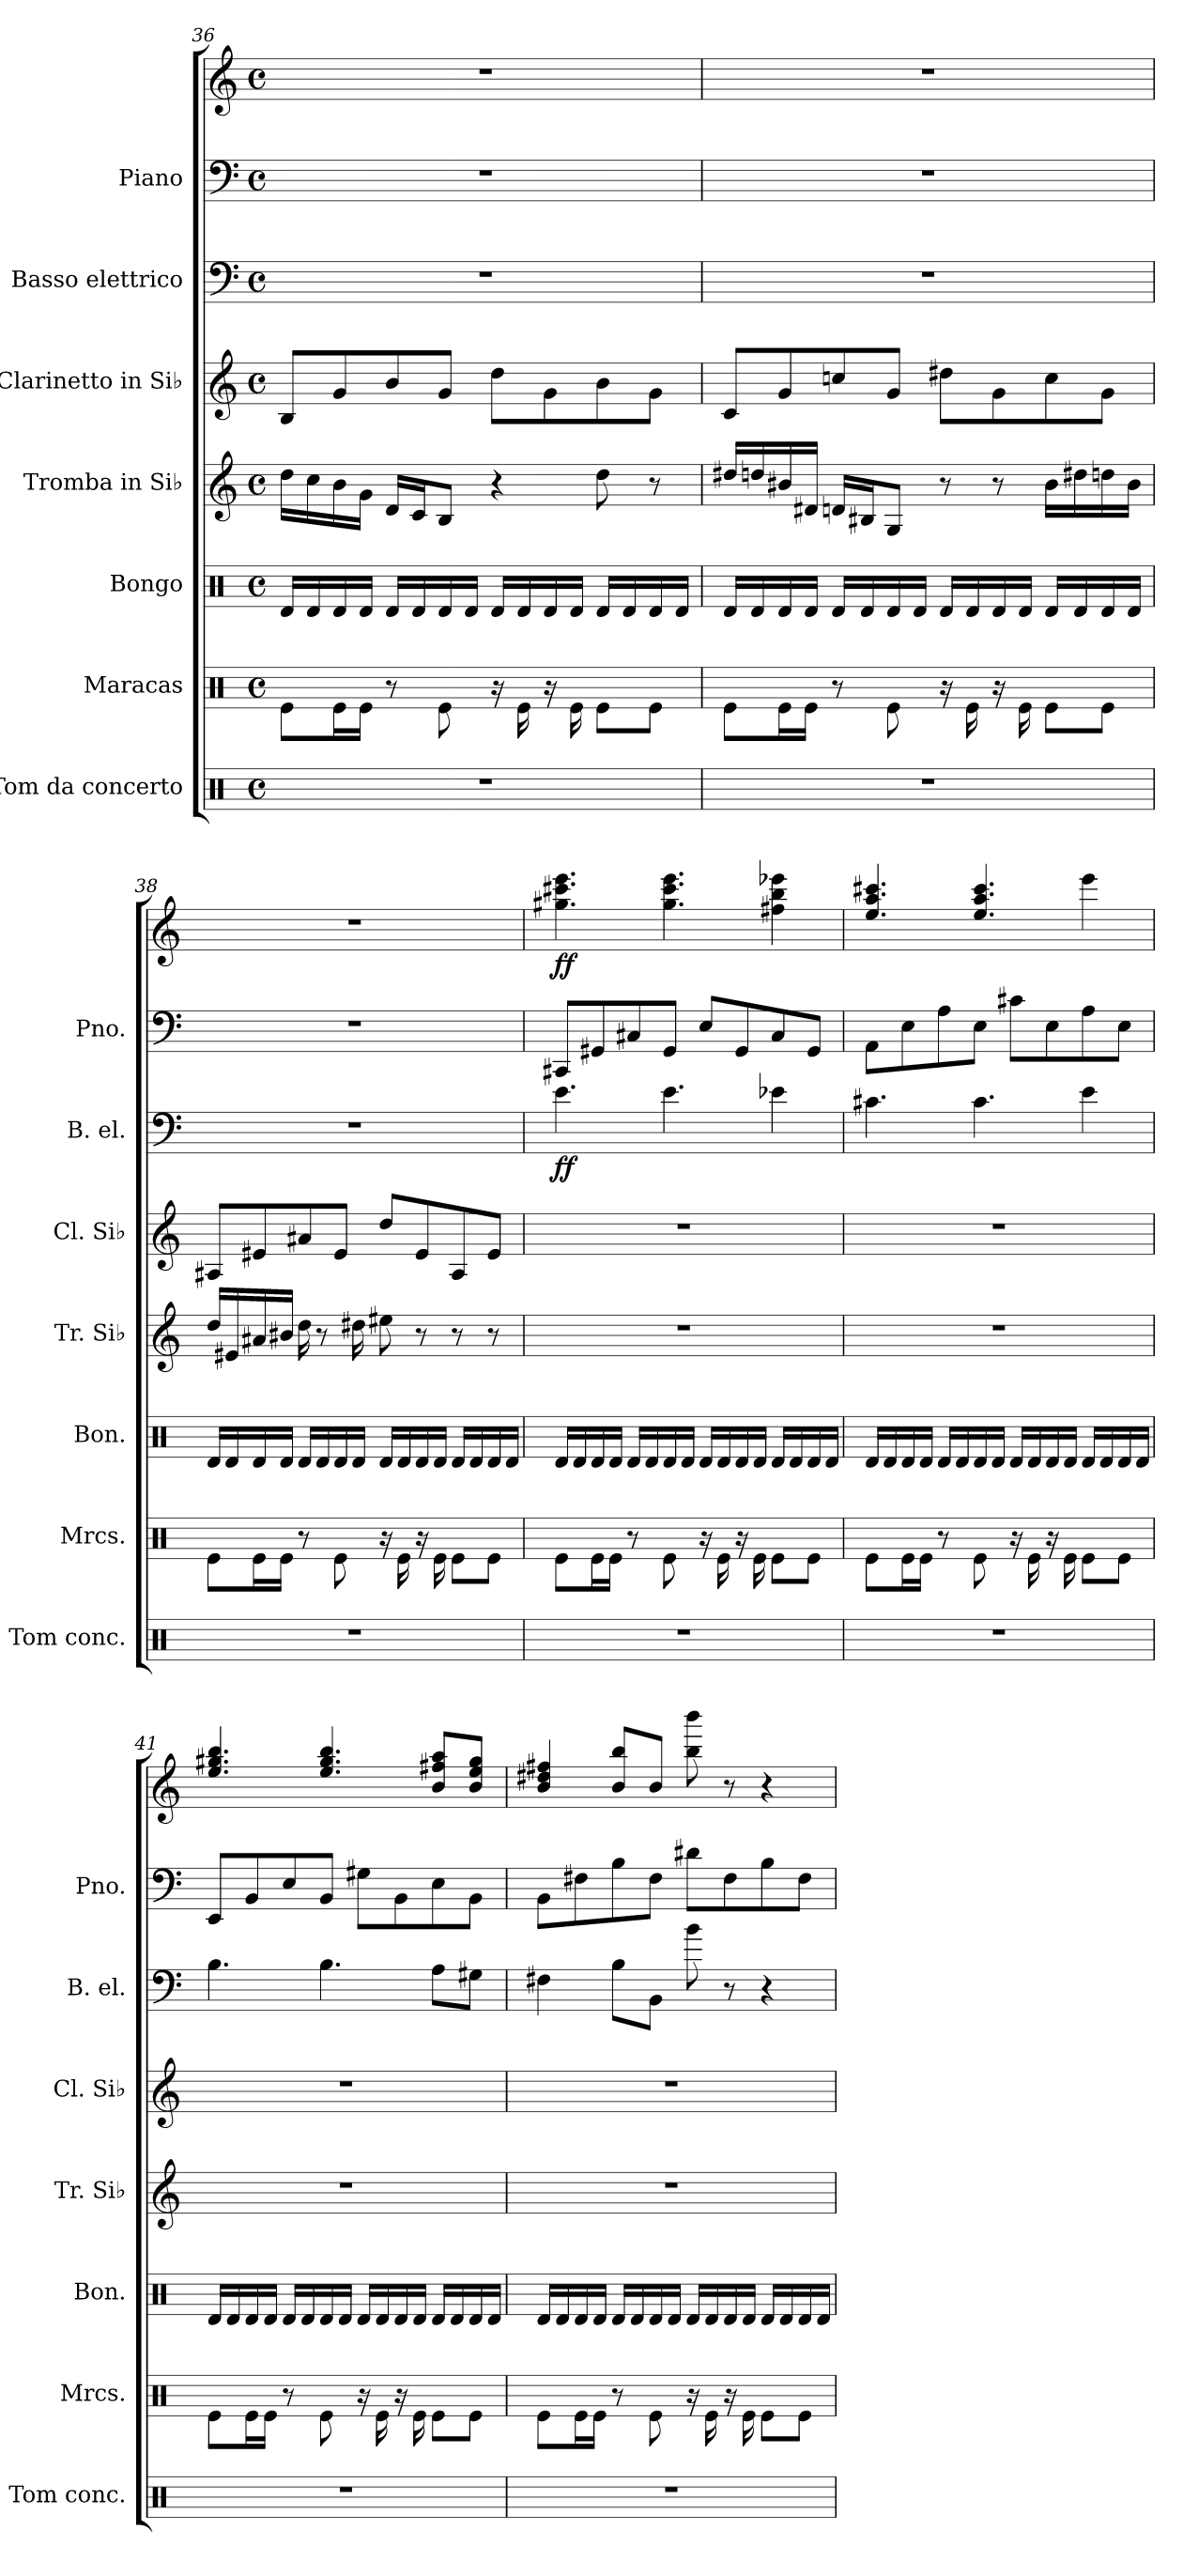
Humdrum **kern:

**kern	**kern	**kern	**kern	**kern	**kern	**dynam	**kern	**kern	**dynam
*part7	*part6	*part5	*part4	*part3	*part2	*part2	*part1	*part1	*part1
*staff8	*staff7	*staff6	*staff5	*staff4	*staff3	*staff3	*staff2	*staff1	*staff1/2
*I"Tom da concerto	*I"Maracas	*I"Bongo	*I"Tromba in Si♭	*I"Clarinetto in Si♭	*I"Basso elettrico	*	*I"Piano	*	*
*I'Tom conc.	*I'Mrcs.	*I'Bon.	*I'Tr. Si♭	*I'Cl. Si♭	*I'B. el.	*	*I'Pno.	*	*
*clefX	*clefX	*clefX	*clefG2	*clefG2	*clefF4	*	*clefF4	*clefG2	*
*	*	*	*ITrd1c2	*ITrd1c2	*ITrd7c12	*	*	*	*
*k[]	*k[]	*k[]	*k[b-e-]	*k[b-e-]	*k[]	*	*k[]	*k[]	*
*M4/4	*M4/4	*M4/4	*M4/4	*M4/4	*M4/4	*	*M4/4	*M4/4	*
*met(c)	*met(c)	*met(c)	*met(c)	*met(c)	*met(c)	*	*met(c)	*met(c)	*
=36	=36	=36	=36	=36	=36	=36	=36	=36	=36
1r	8Re\L	16Rd/LL	16cc\LL	8A/L	1r	.	1r	1r	.
.	.	16Rd/	16b-\	.	.	.	.	.	.
.	16Re\L	16Rd/	16a\	8f/	.	.	.	.	.
.	16Re\JJ	16Rd/JJ	16f\JJ	.	.	.	.	.	.
.	8r	16Rd/LL	16c/LL	8a/	.	.	.	.	.
.	.	16Rd/	16B-/J	.	.	.	.	.	.
.	8Re\	16Rd/	8A/J	8f/J	.	.	.	.	.
.	.	16Rd/JJ	.	.	.	.	.	.	.
.	16r	16Rd/LL	4r	8cc\L	.	.	.	.	.
.	16Re\	16Rd/	.	.	.	.	.	.	.
.	16r	16Rd/	.	8f\	.	.	.	.	.
.	16Re\	16Rd/JJ	.	.	.	.	.	.	.
.	8Re\L	16Rd/LL	8cc\	8a\	.	.	.	.	.
.	.	16Rd/	.	.	.	.	.	.	.
.	8Re\J	16Rd/	8r	8f\J	.	.	.	.	.
.	.	16Rd/JJ	.	.	.	.	.	.	.
!!LO:PB:g=z
=37	=37	=37	=37	=37	=37	=37	=37	=37	=37
1r	8Re\L	16Rd/LL	16cc#X/LL	8B-/L	1r	.	1r	1r	.
.	.	16Rd/	16ccn/	.	.	.	.	.	.
.	16Re\L	16Rd/	16a#X/	8f/	.	.	.	.	.
.	16Re\JJ	16Rd/JJ	16c#X/JJ	.	.	.	.	.	.
.	8r	16Rd/LL	16cn/LL	8b-X/	.	.	.	.	.
.	.	16Rd/	16A#X/J	.	.	.	.	.	.
.	8Re\	16Rd/	8F/J	8f/J	.	.	.	.	.
.	.	16Rd/JJ	.	.	.	.	.	.	.
.	16r	16Rd/LL	8r	8cc#X\L	.	.	.	.	.
.	16Re\	16Rd/	.	.	.	.	.	.	.
.	16r	16Rd/	8r	8f\	.	.	.	.	.
.	16Re\	16Rd/JJ	.	.	.	.	.	.	.
.	8Re\L	16Rd/LL	16a#\LL	8b-\	.	.	.	.	.
.	.	16Rd/	16cc#X\	.	.	.	.	.	.
.	8Re\J	16Rd/	16ccn\	8f\J	.	.	.	.	.
.	.	16Rd/JJ	16a#\JJ	.	.	.	.	.	.
=38	=38	=38	=38	=38	=38	=38	=38	=38	=38
1r	8Re\L	16Rd/LL	16cc/LL	8G#X/L	1r	.	1r	1r	.
.	.	16Rd/	16d#X/	.	.	.	.	.	.
.	16Re\L	16Rd/	16g#X/	8d#X/	.	.	.	.	.
.	16Re\JJ	16Rd/JJ	16a#X/JJ	.	.	.	.	.	.
.	8r	16Rd/LL	16cc\	8g#X/	.	.	.	.	.
.	.	16Rd/	8r	.	.	.	.	.	.
.	8Re\	16Rd/	.	8d#/J	.	.	.	.	.
.	.	16Rd/JJ	16cc#X\	.	.	.	.	.	.
.	16r	16Rd/LL	8dd#X\	8cc/L	.	.	.	.	.
.	16Re\	16Rd/	.	.	.	.	.	.	.
.	16r	16Rd/	8r	8d#/	.	.	.	.	.
.	16Re\	16Rd/JJ	.	.	.	.	.	.	.
.	8Re\L	16Rd/LL	8r	8G#/	.	.	.	.	.
.	.	16Rd/	.	.	.	.	.	.	.
.	8Re\J	16Rd/	8r	8d#/J	.	.	.	.	.
.	.	16Rd/JJ	.	.	.	.	.	.	.
!!LO:PB:g=z
=39	=39	=39	=39	=39	=39	=39	=39	=39	=39
!	!	!	!	!	!	!LO:DY:b	!	!	!LO:DY:b
1r	8Re\L	16Rd/LL	1r	1r	4.E\	ff	8CC#X/L	4.gg#X\ 4.ccc#X\ 4.eee\	ff
.	.	16Rd/	.	.	.	.	.	.	.
.	16Re\L	16Rd/	.	.	.	.	8GG#X/	.	.
.	16Re\JJ	16Rd/JJ	.	.	.	.	.	.	.
.	8r	16Rd/LL	.	.	.	.	8C#X/	.	.
.	.	16Rd/	.	.	.	.	.	.	.
.	8Re\	16Rd/	.	.	4.E\	.	8GG#/J	4.gg#\ 4.ccc#\ 4.eee\	.
.	.	16Rd/JJ	.	.	.	.	.	.	.
.	16r	16Rd/LL	.	.	.	.	8E/L	.	.
.	16Re\	16Rd/	.	.	.	.	.	.	.
.	16r	16Rd/	.	.	.	.	8GG#/	.	.
.	16Re\	16Rd/JJ	.	.	.	.	.	.	.
.	8Re\L	16Rd/LL	.	.	4E-X\	.	8C#/	4ff#X\ 4bb\ 4eee-X\	.
.	.	16Rd/	.	.	.	.	.	.	.
.	8Re\J	16Rd/	.	.	.	.	8GG#/J	.	.
.	.	16Rd/JJ	.	.	.	.	.	.	.
=40	=40	=40	=40	=40	=40	=40	=40	=40	=40
1r	8Re\L	16Rd/LL	1r	1r	4.C#X\	.	8AA\L	4.ee/ 4.aa/ 4.ccc#X/	.
.	.	16Rd/	.	.	.	.	.	.	.
.	16Re\L	16Rd/	.	.	.	.	8E\	.	.
.	16Re\JJ	16Rd/JJ	.	.	.	.	.	.	.
.	8r	16Rd/LL	.	.	.	.	8A\	.	.
.	.	16Rd/	.	.	.	.	.	.	.
.	8Re\	16Rd/	.	.	4.C#\	.	8E\J	4.ee/ 4.aa/ 4.ccc#/	.
.	.	16Rd/JJ	.	.	.	.	.	.	.
.	16r	16Rd/LL	.	.	.	.	8c#X\L	.	.
.	16Re\	16Rd/	.	.	.	.	.	.	.
.	16r	16Rd/	.	.	.	.	8E\	.	.
.	16Re\	16Rd/JJ	.	.	.	.	.	.	.
.	8Re\L	16Rd/LL	.	.	4E\	.	8A\	4eee\	.
.	.	16Rd/	.	.	.	.	.	.	.
.	8Re\J	16Rd/	.	.	.	.	8E\J	.	.
.	.	16Rd/JJ	.	.	.	.	.	.	.
!!LO:PB:g=z
=41	=41	=41	=41	=41	=41	=41	=41	=41	=41
1r	8Re\L	16Rd/LL	1r	1r	4.BB\	.	8EE/L	4.ee/ 4.gg#X/ 4.bb/	.
.	.	16Rd/	.	.	.	.	.	.	.
.	16Re\L	16Rd/	.	.	.	.	8BB/	.	.
.	16Re\JJ	16Rd/JJ	.	.	.	.	.	.	.
.	8r	16Rd/LL	.	.	.	.	8E/	.	.
.	.	16Rd/	.	.	.	.	.	.	.
.	8Re\	16Rd/	.	.	4.BB\	.	8BB/J	4.ee/ 4.gg#/ 4.bb/	.
.	.	16Rd/JJ	.	.	.	.	.	.	.
.	16r	16Rd/LL	.	.	.	.	8G#X\L	.	.
.	16Re\	16Rd/	.	.	.	.	.	.	.
.	16r	16Rd/	.	.	.	.	8BB\	.	.
.	16Re\	16Rd/JJ	.	.	.	.	.	.	.
.	8Re\L	16Rd/LL	.	.	8AA\L	.	8E\	8b/ 8ff#X/ 8aa/L	.
.	.	16Rd/	.	.	.	.	.	.	.
.	8Re\J	16Rd/	.	.	8GG#X\J	.	8BB\J	8b/ 8ee/ 8gg#/J	.
.	.	16Rd/JJ	.	.	.	.	.	.	.
=42	=42	=42	=42	=42	=42	=42	=42	=42	=42
1r	8Re\L	16Rd/LL	1r	1r	4FF#X\	.	8BB\L	4b/ 4dd#X/ 4ff#X/	.
.	.	16Rd/	.	.	.	.	.	.	.
.	16Re\L	16Rd/	.	.	.	.	8F#X\	.	.
.	16Re\JJ	16Rd/JJ	.	.	.	.	.	.	.
.	8r	16Rd/LL	.	.	8BB\L	.	8B\	8b/ 8bb/L	.
.	.	16Rd/	.	.	.	.	.	.	.
.	8Re\	16Rd/	.	.	8BBB\J	.	8F#\J	8b/J	.
.	.	16Rd/JJ	.	.	.	.	.	.	.
.	16r	16Rd/LL	.	.	8B\	.	8d#X\L	8bb\ 8bbb\	.
.	16Re\	16Rd/	.	.	.	.	.	.	.
.	16r	16Rd/	.	.	8r	.	8F#\	8r	.
.	16Re\	16Rd/JJ	.	.	.	.	.	.	.
.	8Re\L	16Rd/LL	.	.	4r	.	8B\	4r	.
.	.	16Rd/	.	.	.	.	.	.	.
.	8Re\J	16Rd/	.	.	.	.	8F#\J	.	.
.	.	16Rd/JJ	.	.	.	.	.	.	.
=	=	=	=	=	=	=	=	=	=
*-	*-	*-	*-	*-	*-	*-	*-	*-	*-
